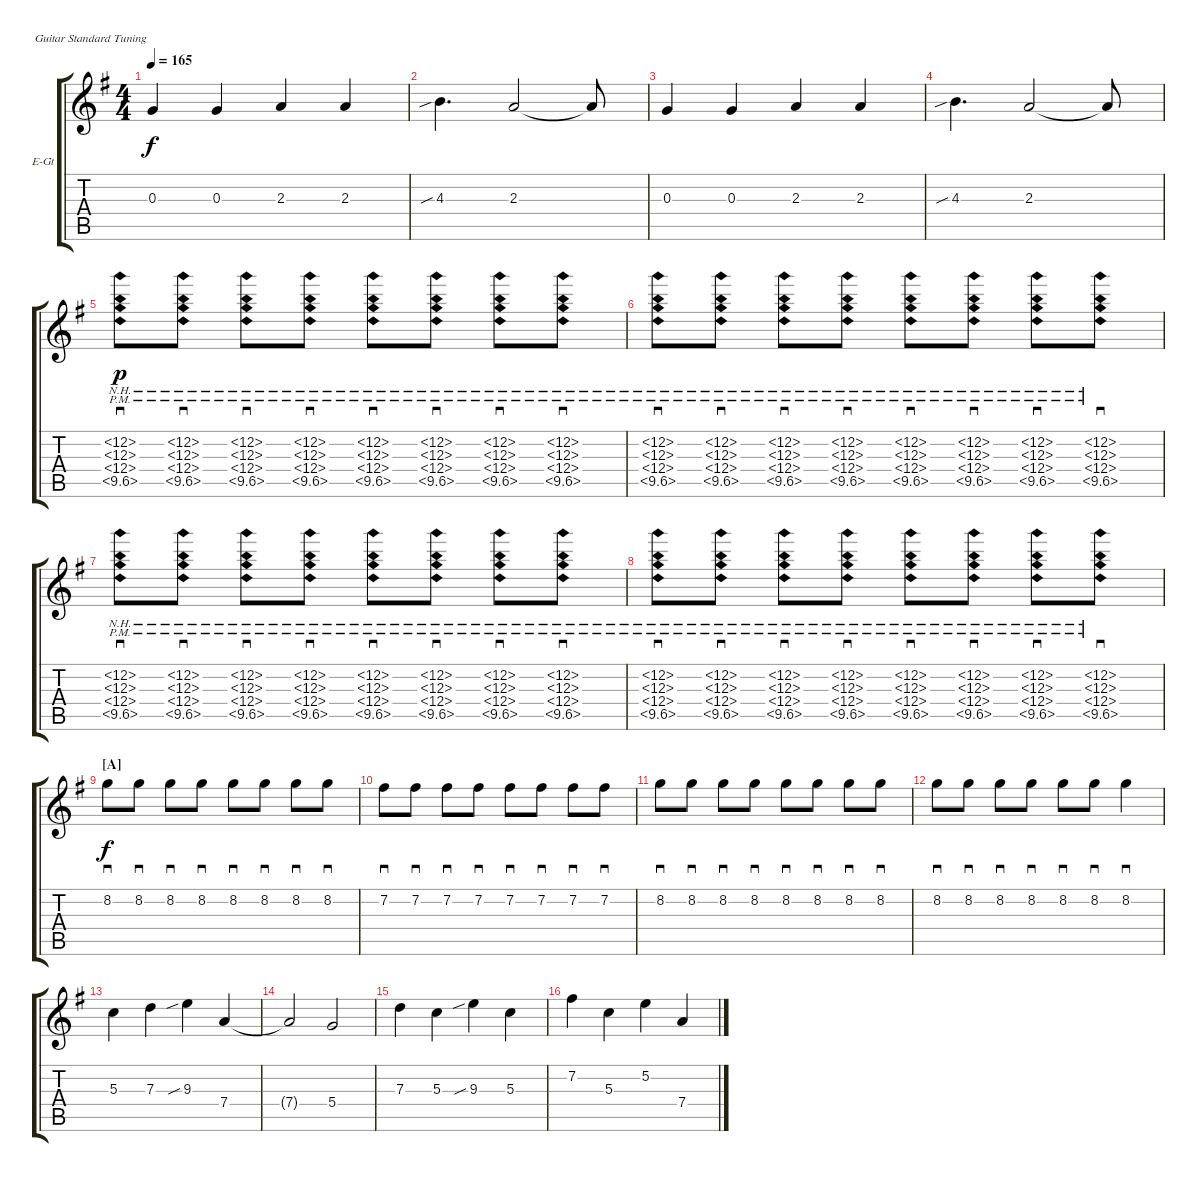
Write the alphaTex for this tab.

\defaultSystemsLayout 4
\bracketExtendMode groupsimilarinstruments
\firstSystemTrackNameOrientation horizontal
\otherSystemsTrackNameOrientation horizontal
\track ("Albert Hammond Jr." "E-Gt") {instrument overdrivenguitar}
\staff {score tabs}
\tuning (E4 B3 G3 D3 A2 E2)
\ts (4 4)
\tempo 165
\clef g2
\ks g
0.3.4{dy f} 0.3.4 2.3.4 2.3.4 |
4.3{sib}.4{d} 2.3.2 2.3{t}.8 |
0.3.4 0.3.4 2.3.4 2.3.4 |
4.3{sib}.4{d} 2.3.2 2.3{t}.8 |
(12.2{nh pm} 12.3{nh} 12.4{nh} 10.5{nh}).8{sd dy p} (12.2{nh pm} 12.3{nh} 12.4{nh} 10.5{nh}).8{sd} (12.2{nh pm} 12.3{nh} 12.4{nh} 10.5{nh}).8{sd} (12.2{nh pm} 12.3{nh} 12.4{nh} 10.5{nh}).8{sd} (12.2{nh pm} 12.3{nh} 12.4{nh} 10.5{nh}).8{sd} (12.2{nh pm} 12.3{nh} 12.4{nh} 10.5{nh}).8{sd} (12.2{nh pm} 12.3{nh} 12.4{nh} 10.5{nh}).8{sd} (12.2{nh pm} 12.3{nh} 12.4{nh} 10.5{nh}).8{sd} |
(12.2{nh pm} 12.3{nh} 12.4{nh} 10.5{nh}).8{sd} (12.2{nh pm} 12.3{nh} 12.4{nh} 10.5{nh}).8{sd} (12.2{nh pm} 12.3{nh} 12.4{nh} 10.5{nh}).8{sd} (12.2{nh pm} 12.3{nh} 12.4{nh} 10.5{nh}).8{sd} (12.2{nh pm} 12.3{nh} 12.4{nh} 10.5{nh}).8{sd} (12.2{nh pm} 12.3{nh} 12.4{nh} 10.5{nh}).8{sd} (12.2{nh pm} 12.3{nh} 12.4{nh} 10.5{nh}).8{sd} (12.2{nh pm} 12.3{nh} 12.4{nh} 10.5{nh}).8{sd} |
(12.2{nh pm} 12.3{nh} 12.4{nh} 10.5{nh}).8{sd} (12.2{nh pm} 12.3{nh} 12.4{nh} 10.5{nh}).8{sd} (12.2{nh pm} 12.3{nh} 12.4{nh} 10.5{nh}).8{sd} (12.2{nh pm} 12.3{nh} 12.4{nh} 10.5{nh}).8{sd} (12.2{nh pm} 12.3{nh} 12.4{nh} 10.5{nh}).8{sd} (12.2{nh pm} 12.3{nh} 12.4{nh} 10.5{nh}).8{sd} (12.2{nh pm} 12.3{nh} 12.4{nh} 10.5{nh}).8{sd} (12.2{nh pm} 12.3{nh} 12.4{nh} 10.5{nh}).8{sd} |
(12.2{nh pm} 12.3{nh} 12.4{nh} 10.5{nh}).8{sd} (12.2{nh pm} 12.3{nh} 12.4{nh} 10.5{nh}).8{sd} (12.2{nh pm} 12.3{nh} 12.4{nh} 10.5{nh}).8{sd} (12.2{nh pm} 12.3{nh} 12.4{nh} 10.5{nh}).8{sd} (12.2{nh pm} 12.3{nh} 12.4{nh} 10.5{nh}).8{sd} (12.2{nh pm} 12.3{nh} 12.4{nh} 10.5{nh}).8{sd} (12.2{nh pm} 12.3{nh} 12.4{nh} 10.5{nh}).8{sd} (12.2{nh pm} 12.3{nh} 12.4{nh} 10.5{nh}).8{sd} |
\section ("A" "")
8.2.8{sd dy f} 8.2.8{sd} 8.2.8{sd} 8.2.8{sd} 8.2.8{sd} 8.2.8{sd} 8.2.8{sd} 8.2.8{sd} |
7.2.8{sd} 7.2.8{sd} 7.2.8{sd} 7.2.8{sd} 7.2.8{sd} 7.2.8{sd} 7.2.8{sd} 7.2.8{sd} |
8.2.8{sd} 8.2.8{sd} 8.2.8{sd} 8.2.8{sd} 8.2.8{sd} 8.2.8{sd} 8.2.8{sd} 8.2.8{sd} |
8.2.8{sd} 8.2.8{sd} 8.2.8{sd} 8.2.8{sd} 8.2.8{sd} 8.2.8{sd} 8.2.4{sd} |
5.3.4 7.3.4 9.3{sib}.4 7.4.4 |
7.4{t}.2 5.4.2 |
7.3.4 5.3.4 9.3{sib}.4 5.3.4 |
7.2.4 5.3.4 5.2.4 7.4.4
